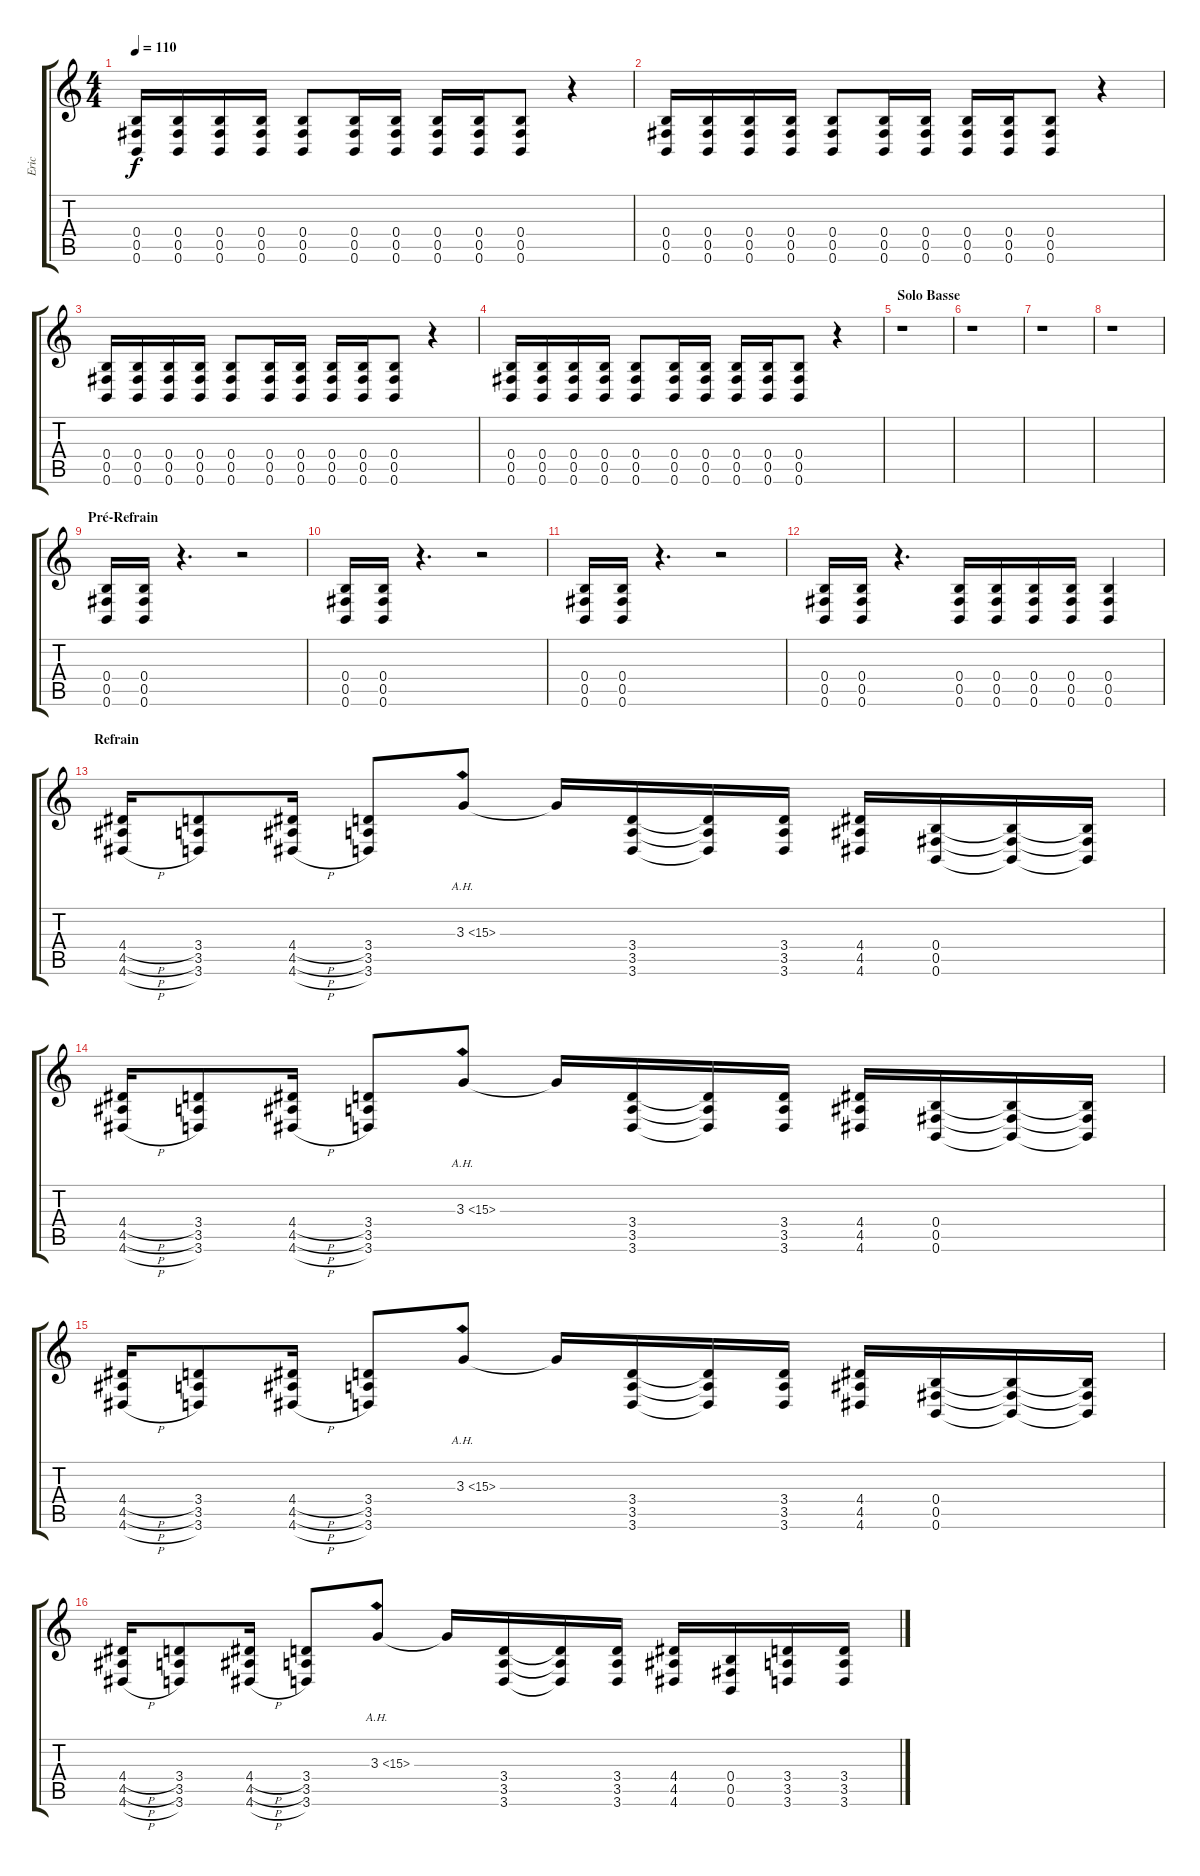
\track ("Eric" "Eric") {instrument overdrivenguitar}
\staff {score tabs}
\tuning (Db4 Ab3 E3 B2 Gb2 B1) {hide}
\ts (4 4)
\tempo 110
\clef g2
\ks c
(0.4 0.5 0.6).16{dy f} (0.4 0.5 0.6).16 (0.4 0.5 0.6).16 (0.4 0.5 0.6).16 (0.4 0.5 0.6).8 (0.4 0.5 0.6).16 (0.4 0.5 0.6).16 (0.4 0.5 0.6).16 (0.4 0.5 0.6).16 (0.4 0.5 0.6).8 r.4 |
(0.4 0.5 0.6).16 (0.4 0.5 0.6).16 (0.4 0.5 0.6).16 (0.4 0.5 0.6).16 (0.4 0.5 0.6).8 (0.4 0.5 0.6).16 (0.4 0.5 0.6).16 (0.4 0.5 0.6).16 (0.4 0.5 0.6).16 (0.4 0.5 0.6).8 r.4 |
(0.4 0.5 0.6).16 (0.4 0.5 0.6).16 (0.4 0.5 0.6).16 (0.4 0.5 0.6).16 (0.4 0.5 0.6).8 (0.4 0.5 0.6).16 (0.4 0.5 0.6).16 (0.4 0.5 0.6).16 (0.4 0.5 0.6).16 (0.4 0.5 0.6).8 r.4 |
(0.4 0.5 0.6).16 (0.4 0.5 0.6).16 (0.4 0.5 0.6).16 (0.4 0.5 0.6).16 (0.4 0.5 0.6).8 (0.4 0.5 0.6).16 (0.4 0.5 0.6).16 (0.4 0.5 0.6).16 (0.4 0.5 0.6).16 (0.4 0.5 0.6).8 r.4 |
\section ("" "Solo Basse")
r.1 |
r.1 |
r.1 |
r.1 |
\section ("" "Pré-Refrain")
(0.4 0.5 0.6).16 (0.4 0.5 0.6).16 r.4{d} r.2 |
(0.4 0.5 0.6).16 (0.4 0.5 0.6).16 r.4{d} r.2 |
(0.4 0.5 0.6).16 (0.4 0.5 0.6).16 r.4{d} r.2 |
(0.4 0.5 0.6).16 (0.4 0.5 0.6).16 r.4{d} (0.4 0.5 0.6).16 (0.4 0.5 0.6).16 (0.4 0.5 0.6).16 (0.4 0.5 0.6).16 (0.4 0.5 0.6).4 |
\section ("" "Refrain")
(4.4{h} 4.5{h} 4.6{h}).16 (3.4 3.5 3.6).8 (4.4{h} 4.5{h} 4.6{h}).16 (3.4 3.5 3.6).8 3.3{ah 12}.8 3.3{t}.16 (3.4 3.5 3.6).16 (3.4{t} 3.5{t} 3.6{t}).16 (3.4 3.5 3.6).16 (4.4 4.5 4.6).16 (0.4 0.5 0.6).16 (0.4{t} 0.5{t} 0.6{t}).16 (0.4{t} 0.5{t} 0.6{t}).16 |
(4.4{h} 4.5{h} 4.6{h}).16 (3.4 3.5 3.6).8 (4.4{h} 4.5{h} 4.6{h}).16 (3.4 3.5 3.6).8 3.3{ah 12}.8 3.3{t}.16 (3.4 3.5 3.6).16 (3.4{t} 3.5{t} 3.6{t}).16 (3.4 3.5 3.6).16 (4.4 4.5 4.6).16 (0.4 0.5 0.6).16 (0.4{t} 0.5{t} 0.6{t}).16 (0.4{t} 0.5{t} 0.6{t}).16 |
(4.4{h} 4.5{h} 4.6{h}).16 (3.4 3.5 3.6).8 (4.4{h} 4.5{h} 4.6{h}).16 (3.4 3.5 3.6).8 3.3{ah 12}.8 3.3{t}.16 (3.4 3.5 3.6).16 (3.4{t} 3.5{t} 3.6{t}).16 (3.4 3.5 3.6).16 (4.4 4.5 4.6).16 (0.4 0.5 0.6).16 (0.4{t} 0.5{t} 0.6{t}).16 (0.4{t} 0.5{t} 0.6{t}).16 |
(4.4{h} 4.5{h} 4.6{h}).16 (3.4 3.5 3.6).8 (4.4{h} 4.5{h} 4.6{h}).16 (3.4 3.5 3.6).8 3.3{ah 12}.8 3.3{t}.16 (3.4 3.5 3.6).16 (3.4{t} 3.5{t} 3.6{t}).16 (3.4 3.5 3.6).16 (4.4 4.5 4.6).16 (0.4 0.5 0.6).16 (3.4 3.5 3.6).16 (3.4 3.5 3.6).16
